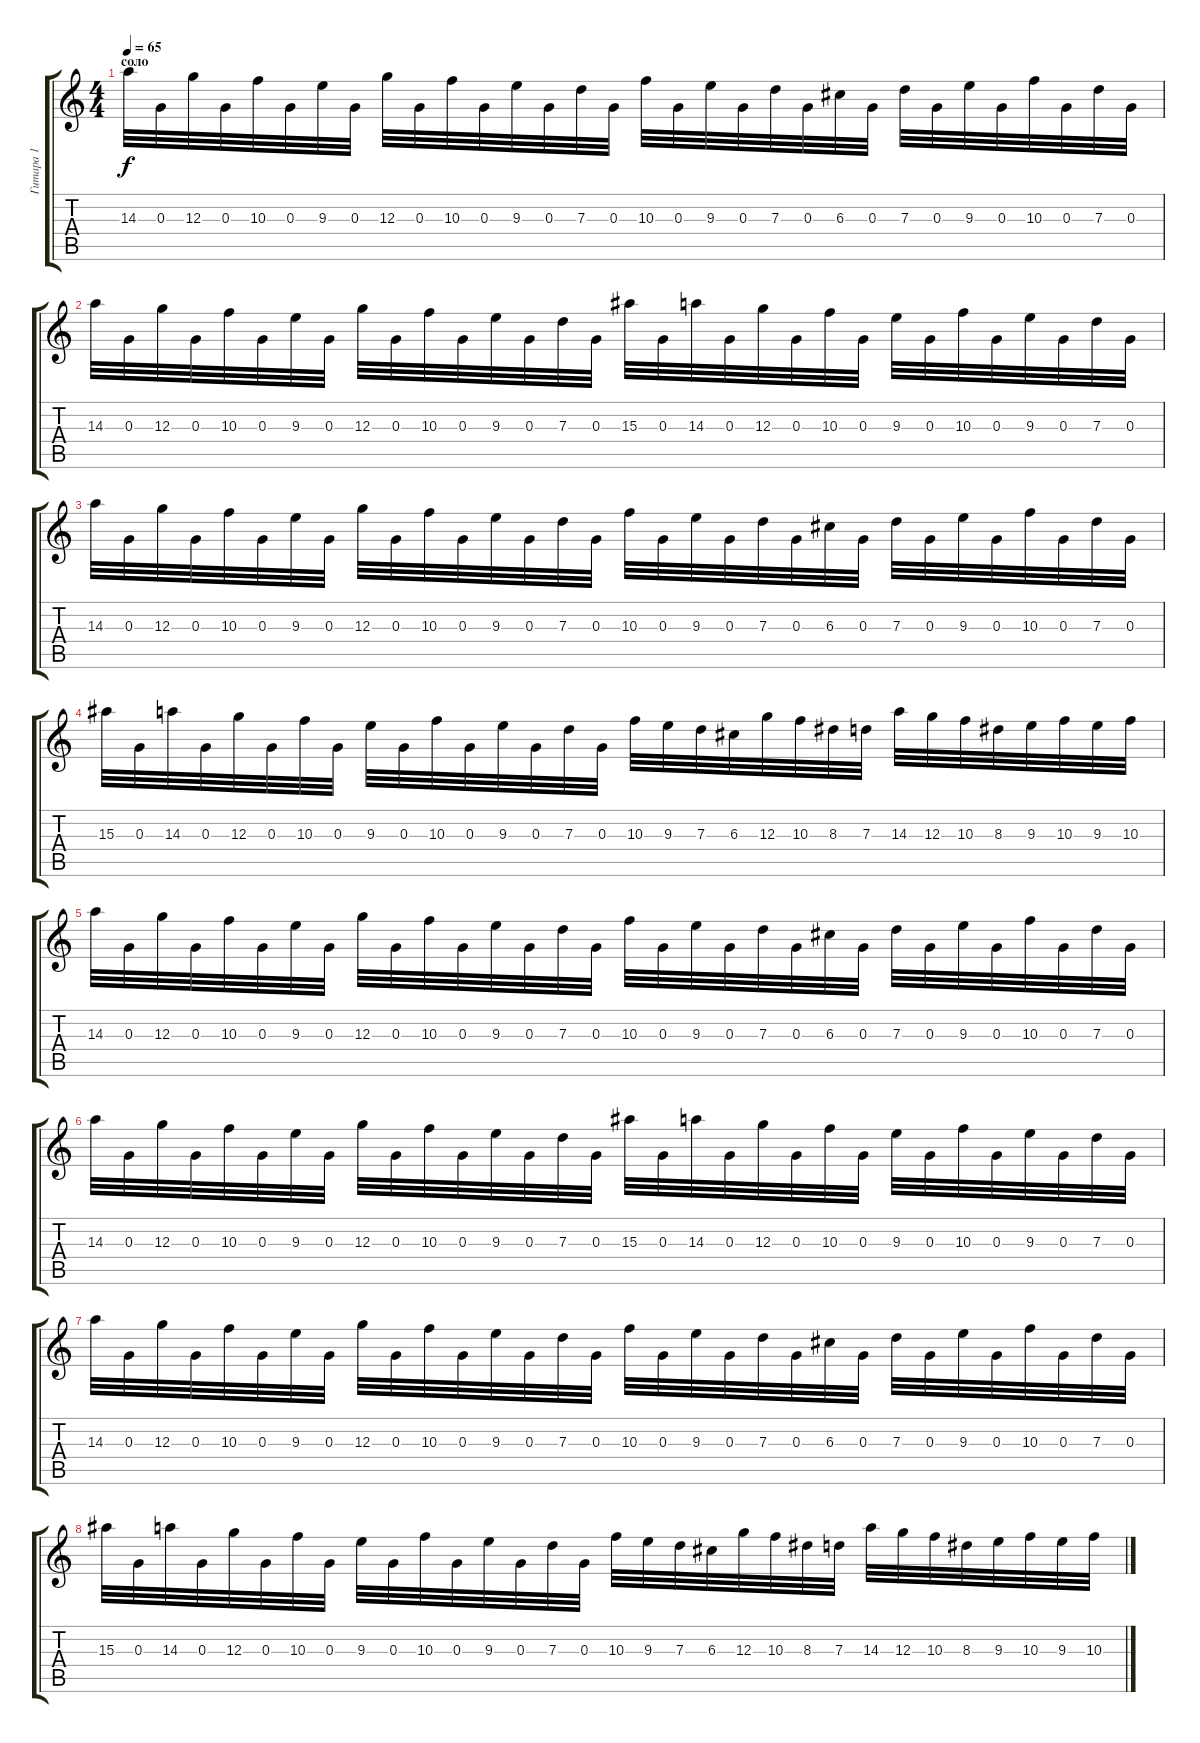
\track ("Гитара 1" "Гитара 1") {instrument overdrivenguitar}
\staff {score tabs}
\tuning (E4 B3 G3 D3 A2 E2) {hide}
\ts (4 4)
\section ("" "соло")
\tempo 65
\clef g2
\ks c
14.3.32{dy f} 0.3.32 12.3.32 0.3.32 10.3.32 0.3.32 9.3.32 0.3.32 12.3.32 0.3.32 10.3.32 0.3.32 9.3.32 0.3.32 7.3.32 0.3.32 10.3.32 0.3.32 9.3.32 0.3.32 7.3.32 0.3.32 6.3.32 0.3.32 7.3.32 0.3.32 9.3.32 0.3.32 10.3.32 0.3.32 7.3.32 0.3.32 |
14.3.32 0.3.32 12.3.32 0.3.32 10.3.32 0.3.32 9.3.32 0.3.32 12.3.32 0.3.32 10.3.32 0.3.32 9.3.32 0.3.32 7.3.32 0.3.32 15.3.32 0.3.32 14.3.32 0.3.32 12.3.32 0.3.32 10.3.32 0.3.32 9.3.32 0.3.32 10.3.32 0.3.32 9.3.32 0.3.32 7.3.32 0.3.32 |
14.3.32 0.3.32 12.3.32 0.3.32 10.3.32 0.3.32 9.3.32 0.3.32 12.3.32 0.3.32 10.3.32 0.3.32 9.3.32 0.3.32 7.3.32 0.3.32 10.3.32 0.3.32 9.3.32 0.3.32 7.3.32 0.3.32 6.3.32 0.3.32 7.3.32 0.3.32 9.3.32 0.3.32 10.3.32 0.3.32 7.3.32 0.3.32 |
15.3.32 0.3.32 14.3.32 0.3.32 12.3.32 0.3.32 10.3.32 0.3.32 9.3.32 0.3.32 10.3.32 0.3.32 9.3.32 0.3.32 7.3.32 0.3.32 10.3.32 9.3.32 7.3.32 6.3.32 12.3.32 10.3.32 8.3.32 7.3.32 14.3.32 12.3.32 10.3.32 8.3.32 9.3.32 10.3.32 9.3.32 10.3.32 |
14.3.32 0.3.32 12.3.32 0.3.32 10.3.32 0.3.32 9.3.32 0.3.32 12.3.32 0.3.32 10.3.32 0.3.32 9.3.32 0.3.32 7.3.32 0.3.32 10.3.32 0.3.32 9.3.32 0.3.32 7.3.32 0.3.32 6.3.32 0.3.32 7.3.32 0.3.32 9.3.32 0.3.32 10.3.32 0.3.32 7.3.32 0.3.32 |
14.3.32 0.3.32 12.3.32 0.3.32 10.3.32 0.3.32 9.3.32 0.3.32 12.3.32 0.3.32 10.3.32 0.3.32 9.3.32 0.3.32 7.3.32 0.3.32 15.3.32 0.3.32 14.3.32 0.3.32 12.3.32 0.3.32 10.3.32 0.3.32 9.3.32 0.3.32 10.3.32 0.3.32 9.3.32 0.3.32 7.3.32 0.3.32 |
14.3.32 0.3.32 12.3.32 0.3.32 10.3.32 0.3.32 9.3.32 0.3.32 12.3.32 0.3.32 10.3.32 0.3.32 9.3.32 0.3.32 7.3.32 0.3.32 10.3.32 0.3.32 9.3.32 0.3.32 7.3.32 0.3.32 6.3.32 0.3.32 7.3.32 0.3.32 9.3.32 0.3.32 10.3.32 0.3.32 7.3.32 0.3.32 |
15.3.32 0.3.32 14.3.32 0.3.32 12.3.32 0.3.32 10.3.32 0.3.32 9.3.32 0.3.32 10.3.32 0.3.32 9.3.32 0.3.32 7.3.32 0.3.32 10.3.32 9.3.32 7.3.32 6.3.32 12.3.32 10.3.32 8.3.32 7.3.32 14.3.32 12.3.32 10.3.32 8.3.32 9.3.32 10.3.32 9.3.32 10.3.32
